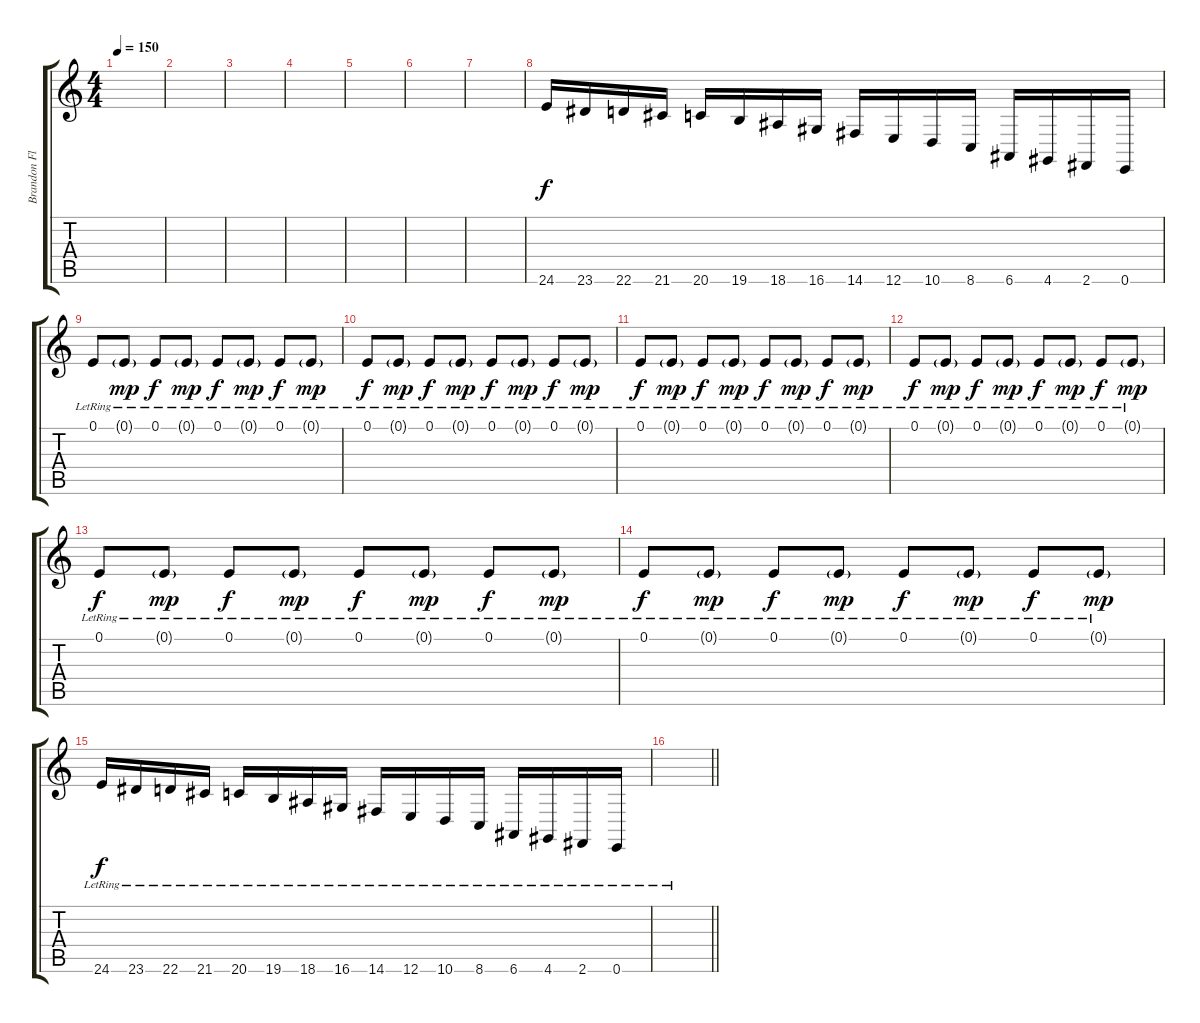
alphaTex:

\track ("Brandon Flowers (Synth)" "Brandon Fl") {instrument lead5charang}
\staff {score tabs}
\tuning (E4 B3 G3 D3 A2 E2) {hide}
\ts (4 4)
\tempo 150
\clef g2
\ks c
|
|
|
|
|
|
|
24.6.16{volume 8 instrument guitarfretnoise} 23.6.16 22.6.16 21.6.16 20.6.16 19.6.16 18.6.16 16.6.16 14.6.16 12.6.16 10.6.16 8.6.16 6.6.16 4.6.16 2.6.16 0.6.16 |
0.1{lr}.8 0.1{g lr}.8{dy mp} 0.1{lr}.8{dy f} 0.1{g lr}.8{dy mp} 0.1{lr}.8{dy f} 0.1{g lr}.8{dy mp} 0.1{lr}.8{dy f} 0.1{g lr}.8{dy mp} |
0.1{lr}.8{dy f} 0.1{g lr}.8{dy mp} 0.1{lr}.8{dy f} 0.1{g lr}.8{dy mp} 0.1{lr}.8{dy f} 0.1{g lr}.8{dy mp} 0.1{lr}.8{dy f} 0.1{g lr}.8{dy mp} |
0.1{lr}.8{dy f} 0.1{g lr}.8{dy mp} 0.1{lr}.8{dy f} 0.1{g lr}.8{dy mp} 0.1{lr}.8{dy f} 0.1{g lr}.8{dy mp} 0.1{lr}.8{dy f} 0.1{g lr}.8{dy mp} |
0.1{lr}.8{dy f} 0.1{g lr}.8{dy mp} 0.1{lr}.8{dy f} 0.1{g lr}.8{dy mp} 0.1{lr}.8{dy f} 0.1{g lr}.8{dy mp} 0.1{lr}.8{dy f} 0.1{g lr}.8{dy mp} |
0.1{lr}.8{dy f} 0.1{g lr}.8{dy mp} 0.1{lr}.8{dy f} 0.1{g lr}.8{dy mp} 0.1{lr}.8{dy f} 0.1{g lr}.8{dy mp} 0.1{lr}.8{dy f} 0.1{g lr}.8{dy mp} |
0.1{lr}.8{dy f} 0.1{g lr}.8{dy mp} 0.1{lr}.8{dy f} 0.1{g lr}.8{dy mp} 0.1{lr}.8{dy f} 0.1{g lr}.8{dy mp} 0.1{lr}.8{dy f} 0.1{g lr}.8{dy mp} |
24.6{lr}.16{dy f volume 16 instrument guitarfretnoise} 23.6{lr}.16 22.6{lr}.16 21.6{lr}.16 20.6{lr}.16 19.6{lr}.16 18.6{lr}.16 16.6{lr}.16 14.6{lr}.16 12.6{lr}.16 10.6{lr}.16 8.6{lr}.16 6.6{lr}.16 4.6{lr}.16 2.6{lr}.16 0.6{lr}.16 |
\barLineRight lightlight
